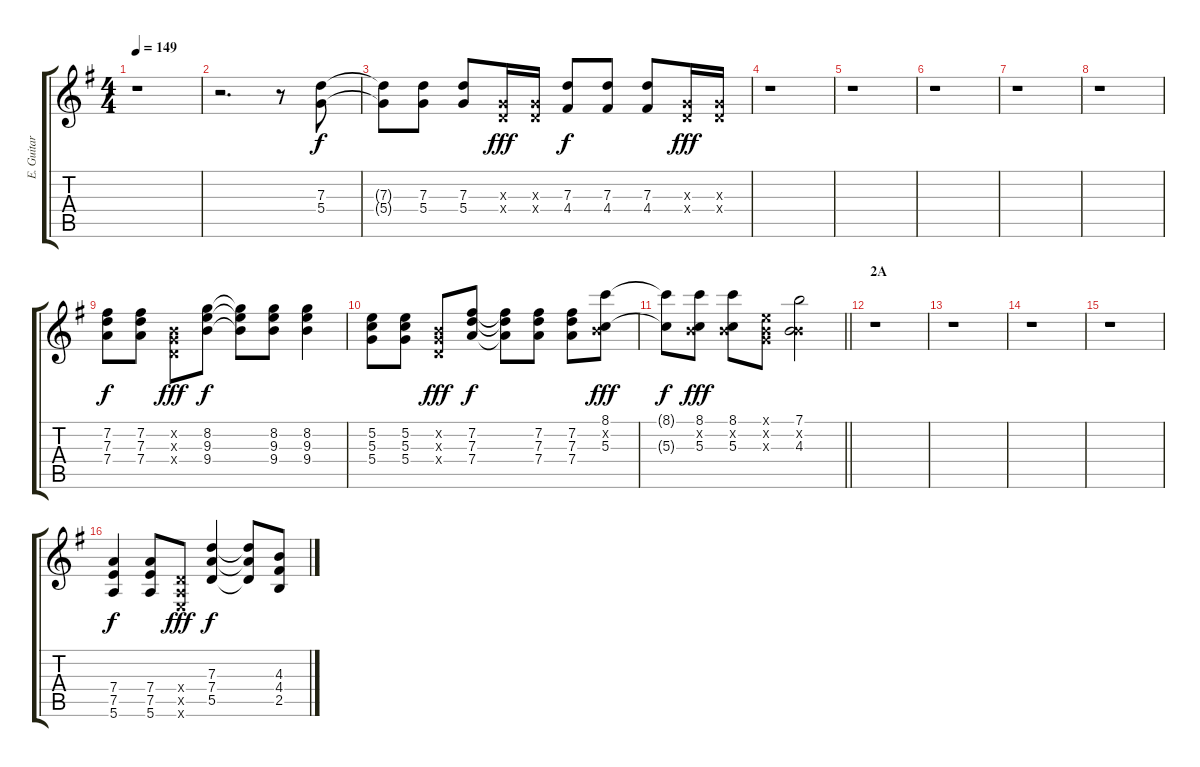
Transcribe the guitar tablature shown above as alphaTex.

\track ("E. Guitar III" "E. Guitar ") {instrument overdrivenguitar}
\staff {score tabs}
\tuning (E4 B3 G3 D3 A2 E2) {hide}
\ts (4 4)
\tempo 149
\clef g2
\ks g
r.1{dy f} |
r.2{d} r.8 (7.3 5.4).8 |
(7.3{t} 5.4{t}).8 (7.3 5.4).8 (7.3 5.4).8 (0.3{x} 0.4{x}).16{dy fff} (0.3{x} 0.4{x}).16 (7.3 4.4).8{dy f} (7.3 4.4).8 (7.3 4.4).8 (0.3{x} 0.4{x}).16{dy fff} (0.3{x} 0.4{x}).16 |
r.1 |
r.1 |
r.1 |
r.1 |
r.1 |
(7.2 7.3 7.4).8{dy f} (7.2 7.3 7.4).8 (0.2{x} 0.3{x} 0.4{x}).8{dy fff} (8.2 9.3 9.4).8{dy f} (8.2{t} 9.3{t} 9.4{t}).8 (8.2 9.3 9.4).8 (8.2 9.3 9.4).4 |
(5.2 5.3 5.4).8 (5.2 5.3 5.4).8 (0.2{x} 0.3{x} 0.4{x}).8{dy fff} (7.2 7.3 7.4).8{dy f} (7.2{t} 7.3{t} 7.4{t}).8 (7.2 7.3 7.4).8 (7.2 7.3 7.4).8 (8.1 0.2{x} 5.3).8{dy fff} |
\barLineRight lightlight
(8.1{t} 5.3{t}).8{dy f} (8.1 0.2{x} 5.3).8{dy fff} (8.1 0.2{x} 5.3).8 (0.1{x} 0.2{x} 0.3{x}).8 (7.1 0.2{x} 4.3).2 |
\section ("" "2A")
r.1 |
r.1 |
r.1 |
r.1 |
(7.4 7.5 5.6).4{dy f} (7.4 7.5 5.6).8 (0.4{x} 0.5{x} 0.6{x}).8{dy fff} (7.3 7.4 5.5).4{dy f} (7.3{t} 7.4{t} 5.5{t}).8 (4.3 4.4 2.5).8
